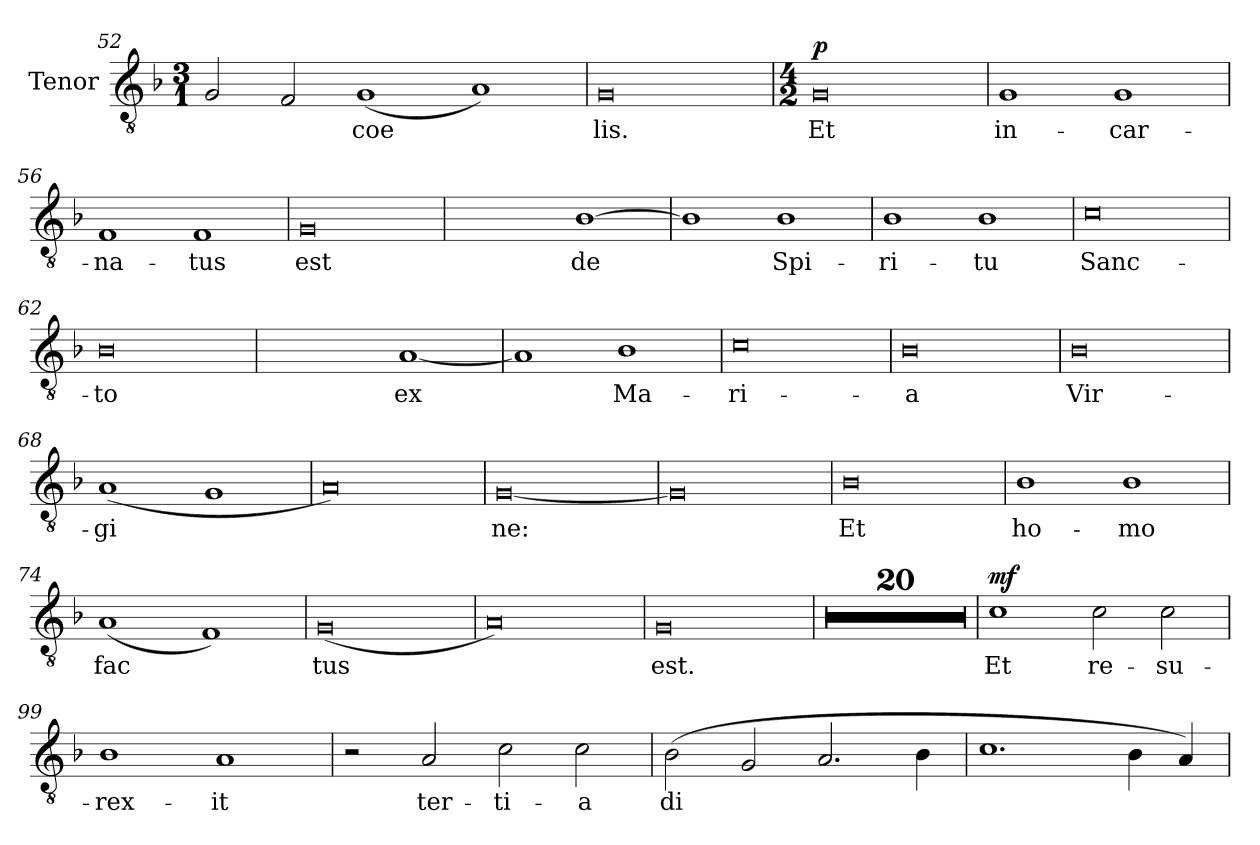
**kern	**text	**dynam
*part1	*part1	*part1
*staff1	*staff1	*staff1
*I"Tenor	*	*
*I'T	*	*
!!LO:LB:g=z
*clefGv2	*	*
*k[b-]	*	*
*M3/1	*	*
=52	=52	=52
2G/	.	.
2F/	.	.
!	!LO:LY:b	!
(1G	coe	.
1A)	.	.
=53	=53	=53
!	!LO:LY:b	!
0G	lis.	.
!!LO:LB:g=z
=54	=54	=54
*M4/2	*	*
!	!LO:LY:b	!LO:DY:b
0G	Et	p
=55	=55	=55
!	!LO:LY:b	!
1G	in-	.
!	!LO:LY:b	!
1G	car-	.
=56	=56	=56
!	!LO:LY:b	!
1F	na-	.
!	!LO:LY:b	!
1F	tus	.
=57	=57	=57
!	!LO:LY:b	!
0G	est	.
=58	=58	=58
2ryy	.	.
2ryy	.	.
!	!LO:LY:b	!
[1B-	de	.
=59	=59	=59
1B-]	.	.
!	!LO:LY:b	!
1B-	Spi-	.
!!LO:LB:g=z
=60	=60	=60
!	!LO:LY:b	!
1B-	ri-	.
!	!LO:LY:b	!
1B-	tu	.
=61	=61	=61
!	!LO:LY:b	!
0c	Sanc-	.
!!LO:PB:g=z
=62	=62	=62
!	!LO:LY:b	!
0B-	to	.
=63	=63	=63
2ryy	.	.
2ryy	.	.
!	!LO:LY:b	!
[1A	ex	.
=64	=64	=64
1A]	.	.
!	!LO:LY:b	!
1B-	Ma-	.
=65	=65	=65
!	!LO:LY:b	!
0c	ri-	.
=66	=66	=66
!	!LO:LY:b	!
0B-	a	.
=67	=67	=67
!	!LO:LY:b	!
0B-	Vir-	.
=68	=68	=68
!	!LO:LY:b	!
(1A	gi	.
1G	.	.
!!LO:LB:g=z
=69	=69	=69
0A)	.	.
!!LO:LB:g=z
=70	=70	=70
!	!LO:LY:b	!
[0G	ne:	.
=71	=71	=71
0G>]	.	.
=72	=72	=72
!	!LO:LY:b	!
0B-	Et	.
=73	=73	=73
!	!LO:LY:b	!
1B-	ho-	.
!	!LO:LY:b	!
1B-	mo	.
=74	=74	=74
!	!LO:LY:b	!
(1A	fac	.
1F)	.	.
=75	=75	=75
!	!LO:LY:b	!
(0G	tus	.
=76	=76	=76
0A)	.	.
!!LO:LB:g=z
=77	=77	=77
!	!LO:LY:b	!
0G	est.	.
!!LO:LB:g=z
=78	=78	=78
0r	.	.
=79	=79	=79
0r	.	.
=80	=80	=80
0r	.	.
=81	=81	=81
0r	.	.
=82	=82	=82
0r	.	.
=83	=83	=83
0r	.	.
=84	=84	=84
0r	.	.
=85	=85	=85
0r	.	.
!!LO:LB:g=z
=86	=86	=86
0r	.	.
=87	=87	=87
0r	.	.
=88	=88	=88
0r	.	.
=89	=89	=89
0r	.	.
=90	=90	=90
0r	.	.
=91	=91	=91
0r	.	.
!!LO:LB:g=z
=92	=92	=92
0r	.	.
=93	=93	=93
0r	.	.
=94	=94	=94
0r	.	.
=95	=95	=95
0r	.	.
=96	=96	=96
0r	.	.
=97	=97	=97
0r	.	.
=98	=98	=98
!	!LO:LY:b	!LO:DY:b
1c	Et	mf
!	!LO:LY:b	!
2c\	re-	.
!	!LO:LY:b	!
2c\	su-	.
!!LO:LB:g=z
=99	=99	=99
!	!LO:LY:b	!
1B-	rex-	.
!	!LO:LY:b	!
1A	it	.
=100	=100	=100
2r	.	.
!	!LO:LY:b	!
2A/	ter-	.
!	!LO:LY:b	!
2c\	ti-	.
!	!LO:LY:b	!
2c\	a	.
=101	=101	=101
!	!LO:LY:b	!
(2B-\	di	.
2G/	.	.
2.A/	.	.
4B-\	.	.
=102	=102	=102
1.c	.	.
4B-\	.	.
4A/)	.	.
=	=	=
*-	*-	*-
